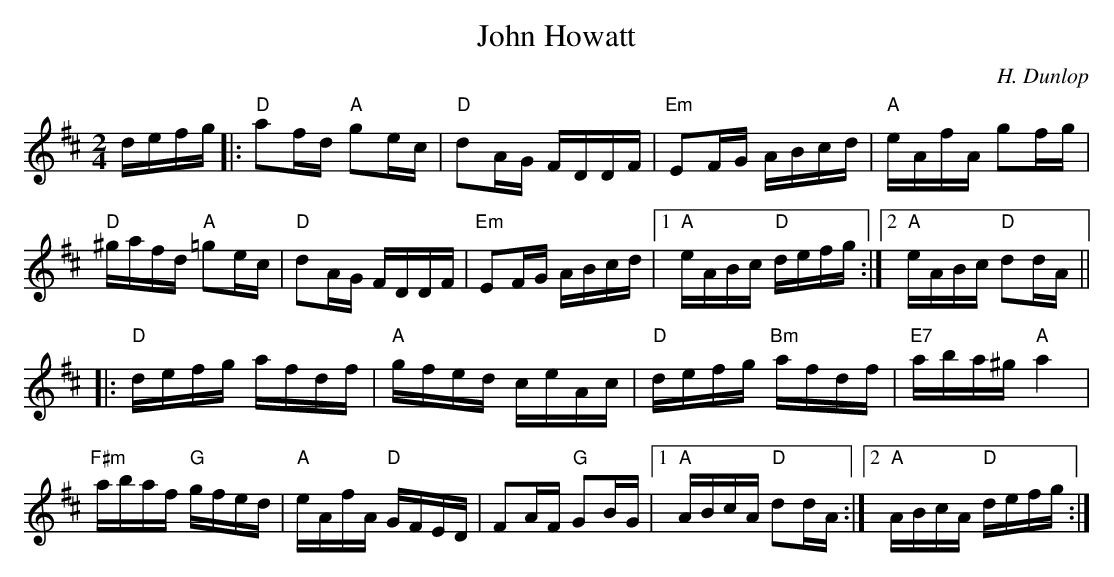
X:1
T: John Howatt
C: H. Dunlop
M: 2/4
L: 1/16
K: D
defg\
|:\
"D"a2fd "A"g2ec|"D"d2AG FDDF|"Em"E2FG ABcd|"A"eAfA g2fg|
"D"^gafd "A"=g2ec|"D"d2AG FDDF|"Em"E2FG ABcd|1"A"eABc "D"defg:|2\
"A"eABc "D"d2dA||
|:\
"D"defg afdf|"A"gfed ceAc|"D"defg "Bm"afdf|"E7"aba^g "A"a4|
"F#m"abaf "G"gfed|"A"eAfA "D"GFED|F2AF "G"G2BG|1"A"ABcA "D"d2dA:|2\
"A"ABcA "D"defg:|
